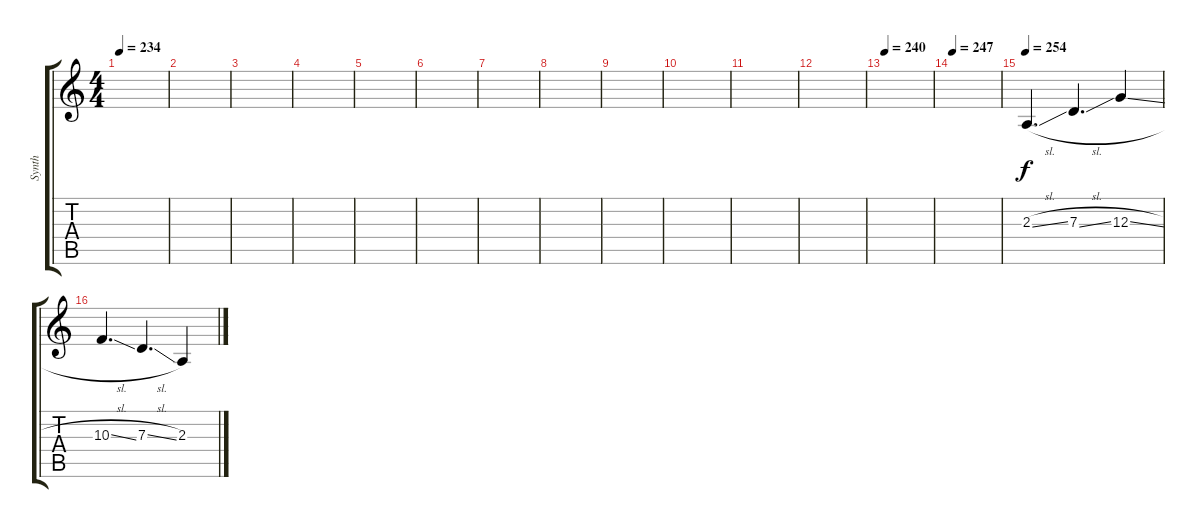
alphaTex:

\track ("Synth" "Synth") {instrument ocarina}
\staff {score tabs}
\tuning (E4 B3 G3 D3 A2 D2) {hide}
\ts (4 4)
\tempo 234
\clef g2
\ks c
|
|
|
|
|
|
|
|
|
|
|
|
\tempo 240
|
\tempo 247
|
\tempo 254
2.3{sl}.4{d volume 13} 7.3{sl}.4{d} 12.3{sl}.4 |
10.3{sl}.4{d} 7.3{sl}.4{d} 2.3.4
